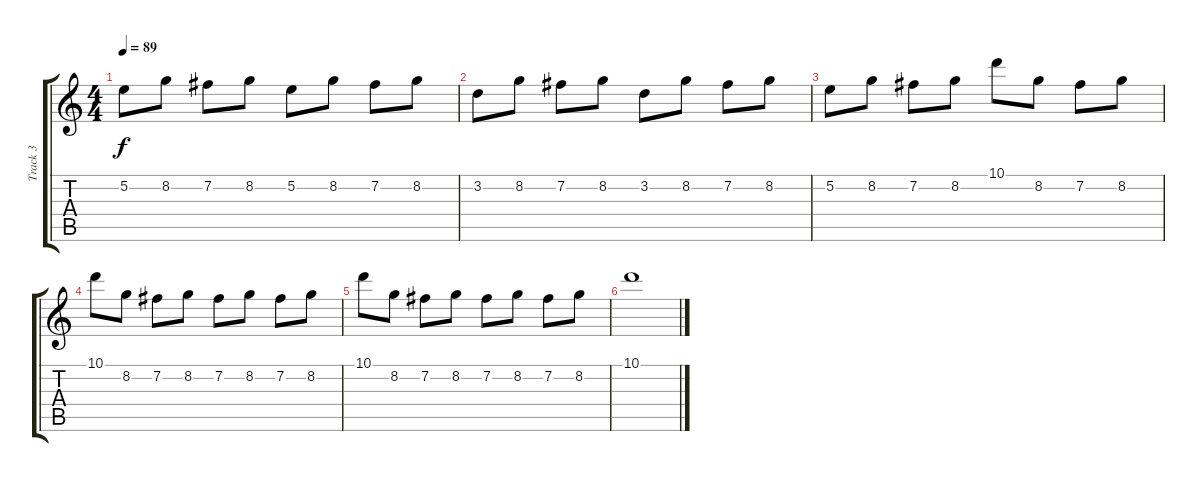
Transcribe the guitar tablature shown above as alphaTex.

\track ("Track 3" "Track 3") {instrument overdrivenguitar}
\staff {score tabs}
\tuning (E4 B3 G3 D3 A2 E2) {hide}
\ts (4 4)
\tempo 89
\clef g2
\ks c
5.2.8{dy f} 8.2.8 7.2.8 8.2.8 5.2.8 8.2.8 7.2.8 8.2.8 |
3.2.8 8.2.8 7.2.8 8.2.8 3.2.8 8.2.8 7.2.8 8.2.8 |
5.2.8 8.2.8 7.2.8 8.2.8 10.1.8 8.2.8 7.2.8 8.2.8 |
10.1.8 8.2.8 7.2.8 8.2.8 7.2.8 8.2.8 7.2.8 8.2.8 |
10.1.8 8.2.8 7.2.8 8.2.8 7.2.8 8.2.8 7.2.8 8.2.8 |
10.1.1
